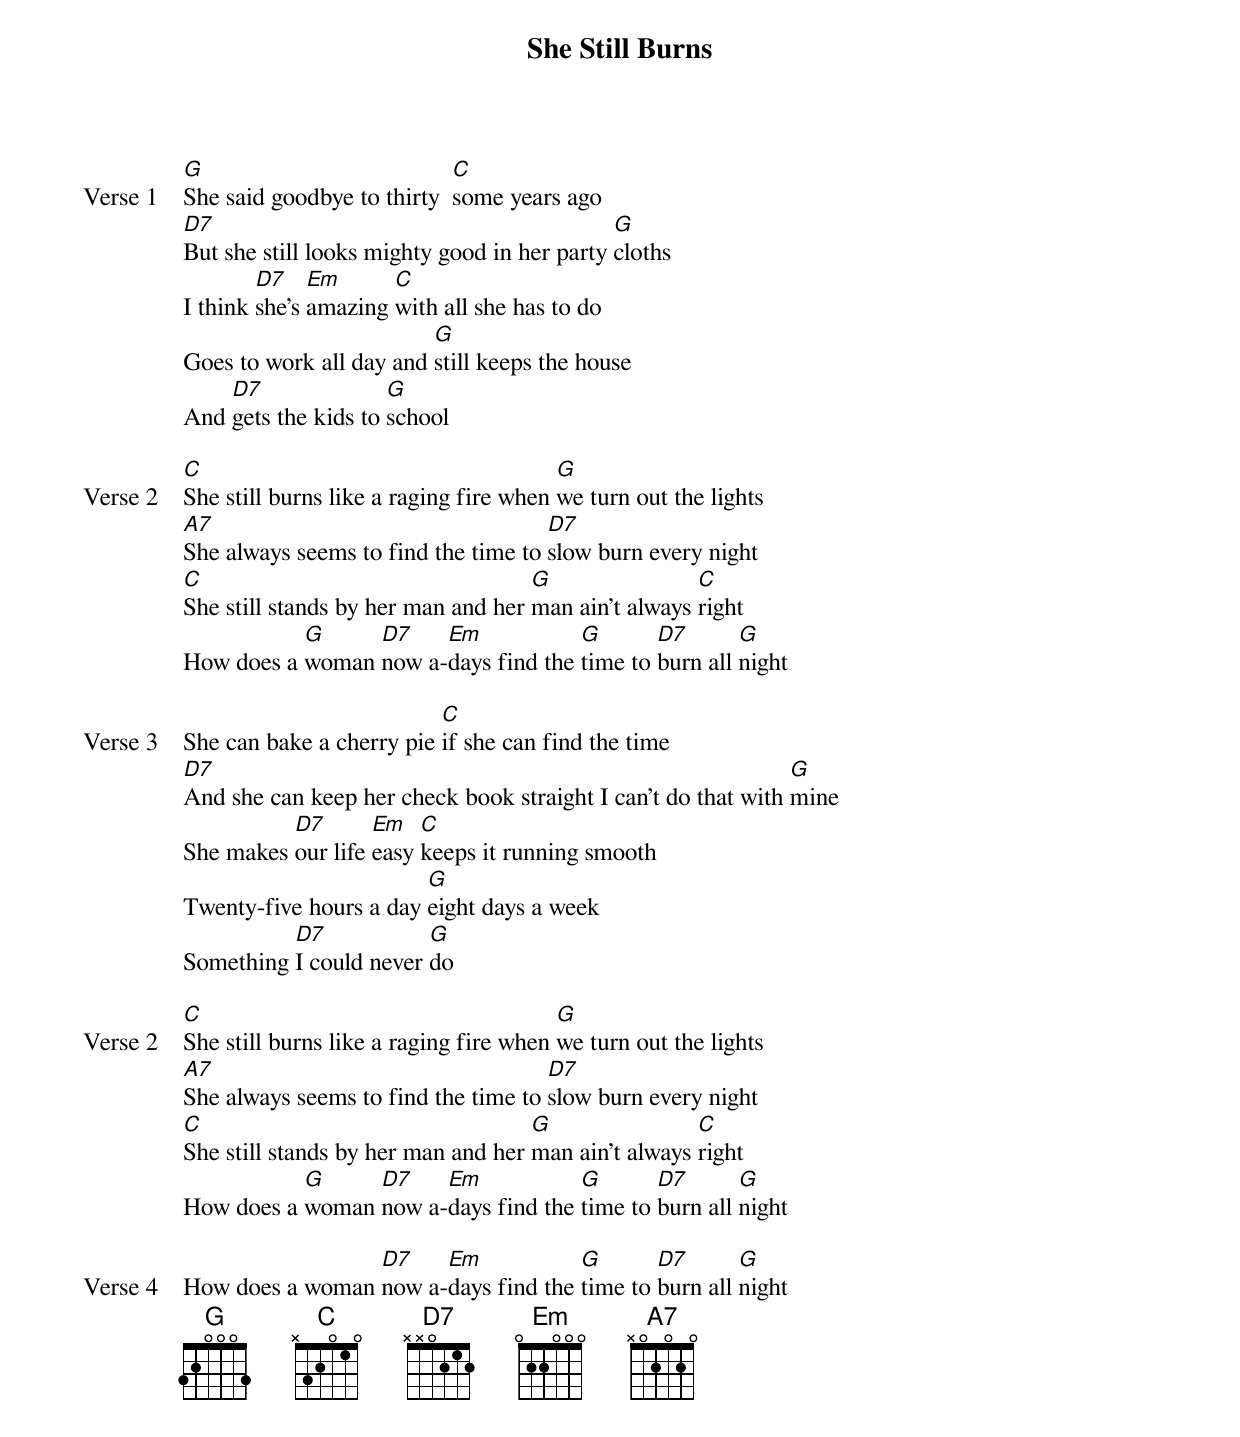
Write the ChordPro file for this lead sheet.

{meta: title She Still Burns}
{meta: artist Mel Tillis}
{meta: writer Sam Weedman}

{start_of_verse: Verse 1}
[G]She said goodbye to thirty  [C]some years ago
[D7]But she still looks mighty good in her party [G]cloths
I think [D7]she's [Em]amazing [C]with all she has to do
Goes to work all day and [G]still keeps the house
And [D7]gets the kids to [G]school
{end_of_verse}

{start_of_verse: Verse 2}
[C]She still burns like a raging fire when [G]we turn out the lights
[A7]She always seems to find the time to [D7]slow burn every night
[C]She still stands by her man and her [G]man ain't always [C]right
How does a [G]woman [D7]now a-[Em]days find the [G]time to [D7]burn all [G]night
{end_of_verse}

{start_of_verse: Verse 3}
She can bake a cherry pie [C]if she can find the time
[D7]And she can keep her check book straight I can't do that with [G]mine
She makes [D7]our life [Em]easy [C]keeps it running smooth
Twenty-five hours a day [G]eight days a week
Something [D7]I could never [G]do
{end_of_verse}

{start_of_verse: Verse 2}
[C]She still burns like a raging fire when [G]we turn out the lights
[A7]She always seems to find the time to [D7]slow burn every night
[C]She still stands by her man and her [G]man ain't always [C]right
How does a [G]woman [D7]now a-[Em]days find the [G]time to [D7]burn all [G]night
{end_of_verse}

{start_of_verse: Verse 4}
How does a woman [D7]now a-[Em]days find the [G]time to [D7]burn all [G]night
{end_of_verse}
